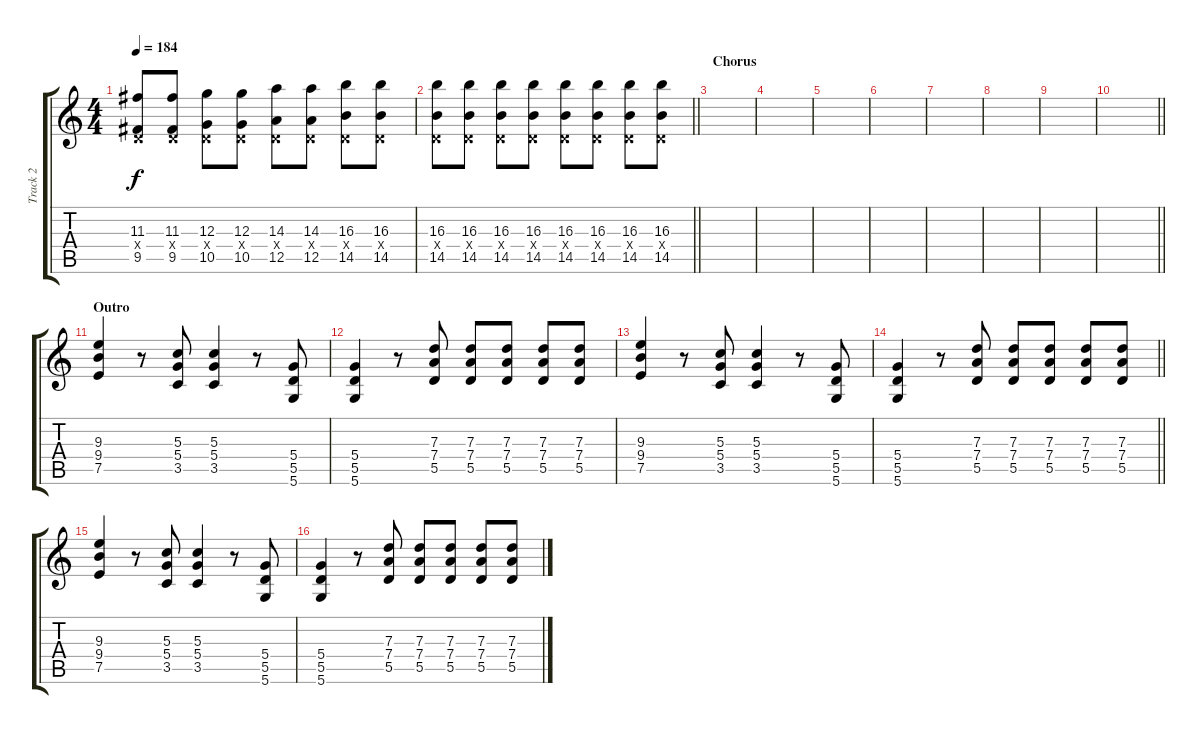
\track ("Track 2" "Track 2") {instrument distortionguitar}
\staff {score tabs}
\tuning (E4 B3 G3 D3 A2 D2) {hide}
\ts (4 4)
\tempo 184
\clef g2
\ks c
(11.3 0.4{x} 9.5).8{dy f} (11.3 0.4{x} 9.5).8 (12.3 0.4{x} 10.5).8 (12.3 0.4{x} 10.5).8 (14.3 0.4{x} 12.5).8 (14.3 0.4{x} 12.5).8 (16.3 0.4{x} 14.5).8 (16.3 0.4{x} 14.5).8 |
\barLineRight lightlight
(16.3 0.4{x} 14.5).8 (16.3 0.4{x} 14.5).8 (16.3 0.4{x} 14.5).8 (16.3 0.4{x} 14.5).8 (16.3 0.4{x} 14.5).8 (16.3 0.4{x} 14.5).8 (16.3 0.4{x} 14.5).8 (16.3 0.4{x} 14.5).8 |
\section ("" "Chorus")
|
|
|
|
|
|
|
\barLineRight lightlight
|
\section ("" "Outro")
(9.3 9.4 7.5).4 r.8 (5.3 5.4 3.5).8 (5.3 5.4 3.5).4 r.8 (5.4 5.5 5.6).8 |
(5.4 5.5 5.6).4 r.8 (7.3 7.4 5.5).8 (7.3 7.4 5.5).8 (7.3 7.4 5.5).8 (7.3 7.4 5.5).8 (7.3 7.4 5.5).8 |
(9.3 9.4 7.5).4 r.8 (5.3 5.4 3.5).8 (5.3 5.4 3.5).4 r.8 (5.4 5.5 5.6).8 |
\barLineRight lightlight
(5.4 5.5 5.6).4 r.8 (7.3 7.4 5.5).8 (7.3 7.4 5.5).8 (7.3 7.4 5.5).8 (7.3 7.4 5.5).8 (7.3 7.4 5.5).8 |
(9.3 9.4 7.5).4 r.8 (5.3 5.4 3.5).8 (5.3 5.4 3.5).4 r.8 (5.4 5.5 5.6).8 |
(5.4 5.5 5.6).4 r.8 (7.3 7.4 5.5).8 (7.3 7.4 5.5).8 (7.3 7.4 5.5).8 (7.3 7.4 5.5).8 (7.3 7.4 5.5).8
